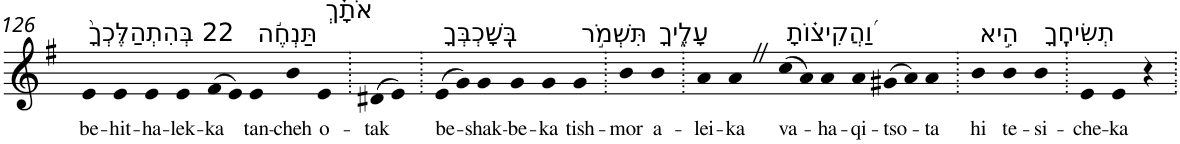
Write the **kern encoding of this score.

**kern	**text
*part1	*part1
*staff1	*staff1
*I"Piano	*
*I'Pno	*
!!LO:PB:g=z
*clefG2	*
*k[f#]	*
*G:	*
=126	=126
!LO:TX:a:t=22 בְּהִתְהַלֶּכְךָ֨	!
!	!LO:LY:b
4e	be-
!	!LO:LY:b
4e	-hit-
!	!LO:LY:b
4e	-ha-
!	!LO:LY:b
4e	-lek-
!	!LO:LY:b
(>8f#	-ka
8e)	.
!LO:TX:a:t=תַּנְחֶ֬ה	!
!	!LO:LY:b
4e	tan-
!	!LO:LY:b
4b	-cheh
!LO:TX:a:t=אֹתָ֗ךְ	!
!	!LO:LY:b
4e	o-
=127.	=127.
!	!LO:LY:b
(>8d#X	-tak
8e)	.
=128.	=128.
!LO:TX:a:t=בְּֽ֭שָׁכְבְּךָ	!
!	!LO:LY:b
(>8e	be-
8g)	.
!	!LO:LY:b
4g	-shak-
!	!LO:LY:b
4g	-be-
!	!LO:LY:b
4g	-ka
!LO:TX:a:t=תִּשְׁמֹ֣ר	!
!	!LO:LY:b
4g	tish-
=129.	=129.
!	!LO:LY:b
4b	-mor
!LO:TX:a:t=עָלֶ֑יךָ	!
!	!LO:LY:b
4b	a-
=130.	=130.
!	!LO:LY:b
4a	-lei-
!	!LO:LY:b
4aZ	-ka
!LO:TX:a:t=וַ֝הֲקִיצ֗וֹתָ	!
!	!LO:LY:b
(>8cc	va-
8a)	.
!	!LO:LY:b
4a	-ha-
!	!LO:LY:b
4a	-qi-
!	!LO:LY:b
(>8g#X	-tso-
8a)	.
!	!LO:LY:b
4a	-ta
=131.	=131.
!LO:TX:a:t=הִ֣יא	!
!	!LO:LY:b
4b	hi
!LO:TX:a:t=תְשִׂיחֶֽךָ	!
!	!LO:LY:b
4b	te-
!	!LO:LY:b
4b	-si-
=132.	=132.
!	!LO:LY:b
4e	-che-
!	!LO:LY:b
4e	-ka
4r	.
=.	=.
*-	*-
